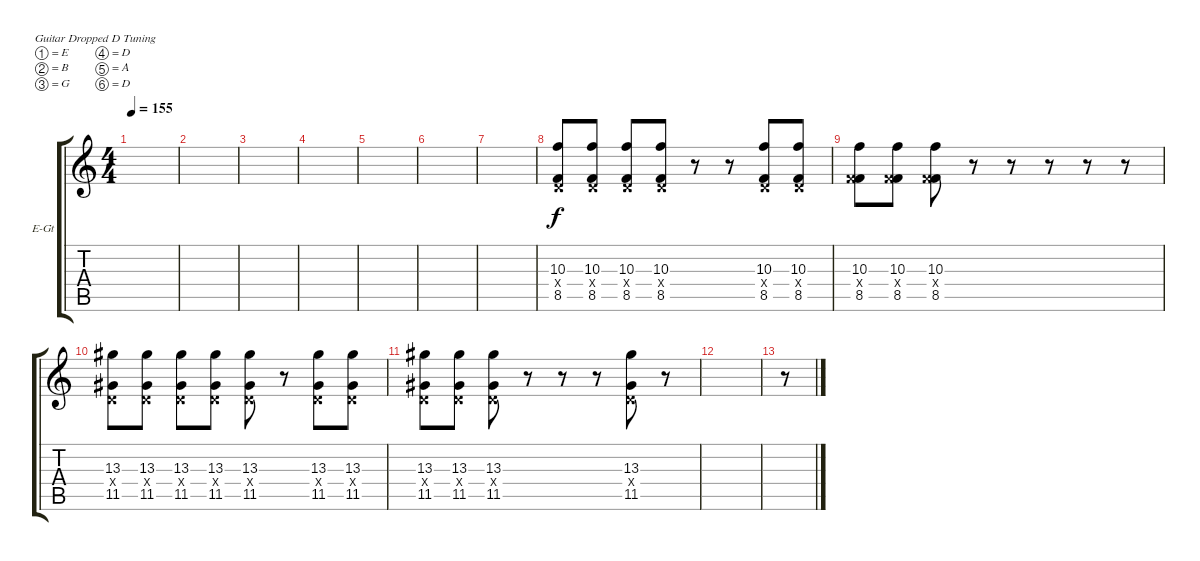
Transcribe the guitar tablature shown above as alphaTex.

\defaultSystemsLayout 4
\bracketExtendMode groupsimilarinstruments
\firstSystemTrackNameOrientation horizontal
\otherSystemsTrackNameOrientation horizontal
\track ("Extra-SOLO" "E-Gt") {instrument distortionguitar}
\staff {score tabs}
\tuning (E4 B3 G3 D3 A2 D2)
\ts (4 4)
\tempo 155
\clef g2
\scale
0.333333
\ks c
|
\scale
0.333333 |
\scale
0.333333 |
\scale
0.333333 |
\scale
0.333333 |
\scale
0.333333 |
\scale
0.333333 |
\scale
0.333333 (8.5 10.3 0.4{x}).8 (8.5 10.3 0.4{x}).8 (8.5 10.3 0.4{x}).8 (8.5 10.3 0.4{x}).8 r.8 r.8 (8.5 10.3 0.4{x}).8 (8.5 10.3 0.4{x}).8 |
\scale
0.333333 (8.5 3.4{x} 10.3).8 (8.5 3.4{x} 10.3).8 (8.5 3.4{x} 10.3).8 r.8 r.8 r.8 r.8 r.8 |
\scale
0.333333 (11.5 13.3 0.4{x}).8 (11.5 13.3 0.4{x}).8 (11.5 13.3 0.4{x}).8 (11.5 13.3 0.4{x}).8 (11.5 13.3 0.4{x}).8 r.8 (11.5 13.3 0.4{x}).8 (11.5 13.3 0.4{x}).8 |
\scale
0.333333 (11.5 13.3 0.4{x}).8 (11.5 13.3 0.4{x}).8 (11.5 13.3 0.4{x}).8 r.8 r.8 r.8 (11.5 0.4{x} 13.3).8 r.8 |
\scale
0.333333 |
\scale
0.333333 r.8 |
\scale
0.333333 |
\scale
0.333333 |
\scale
0.333333
